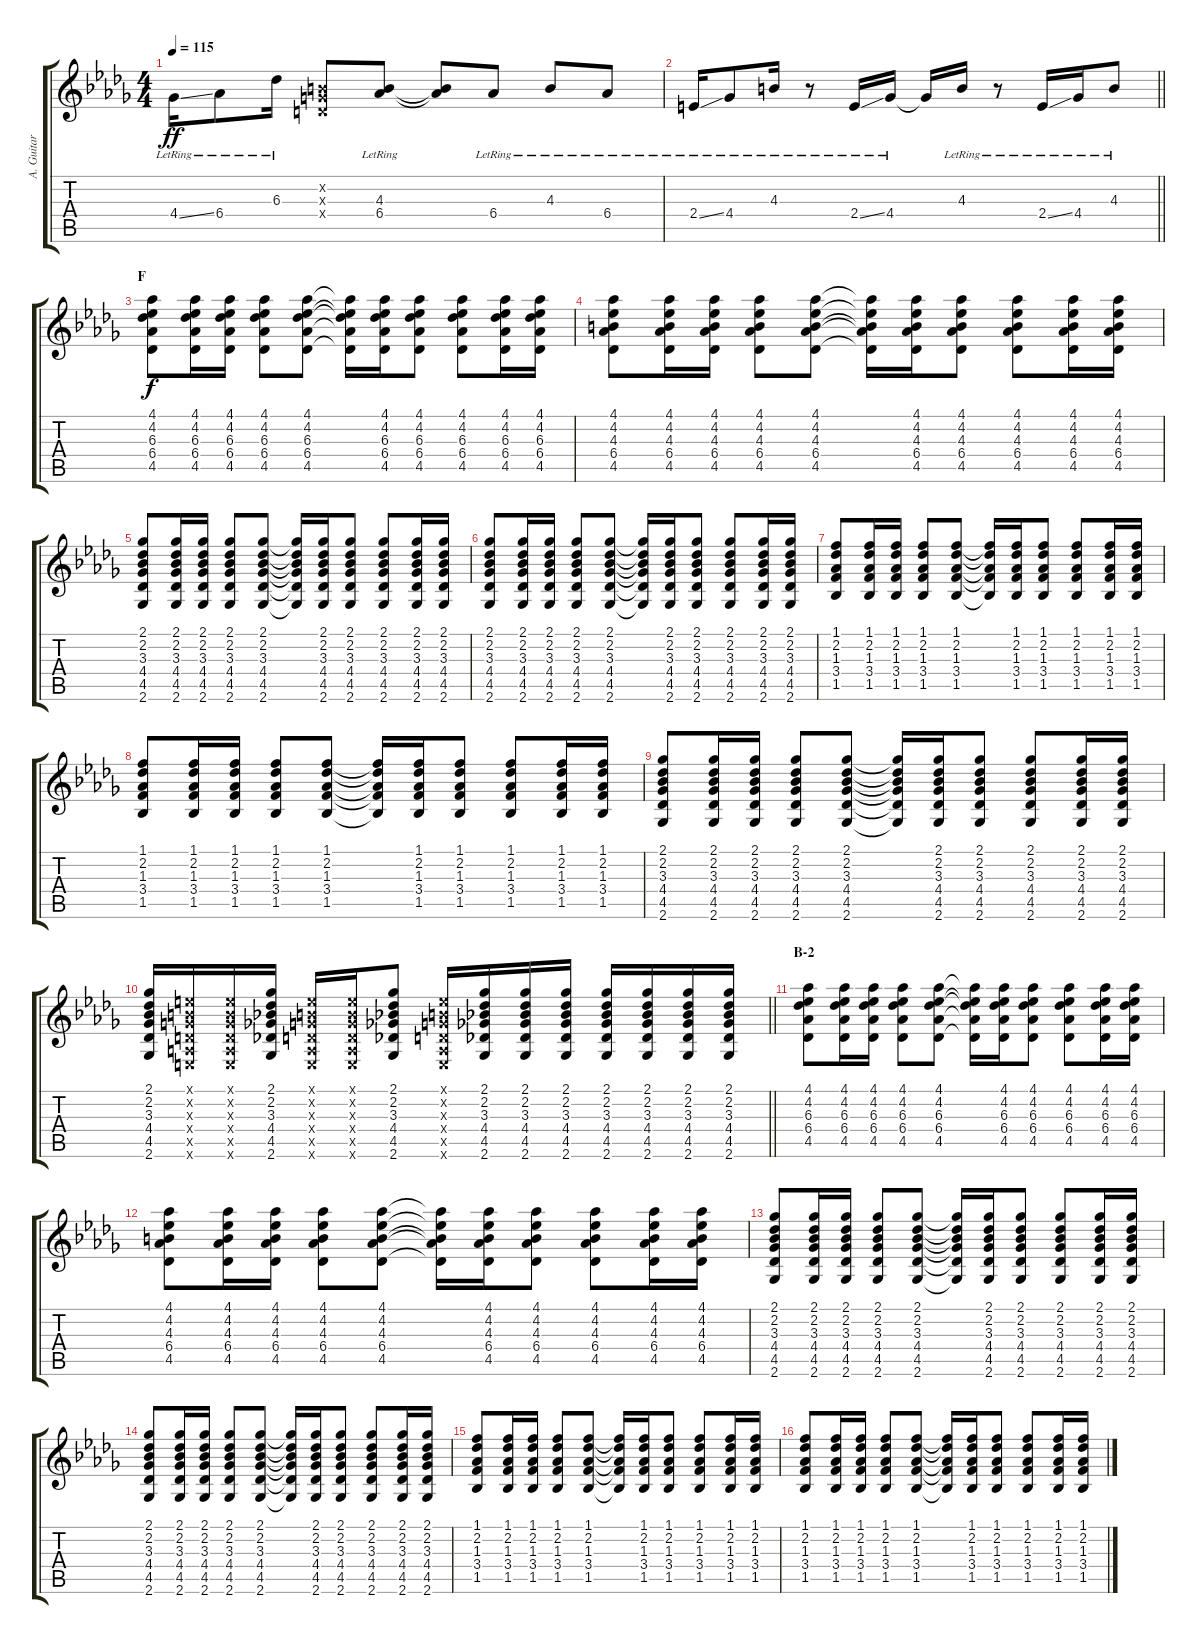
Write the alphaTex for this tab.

\track ("A. Guitar" "A. Guitar") {instrument acousticguitarsteel}
\staff {score tabs}
\tuning (E4 B3 G3 D3 A2 E2) {hide}
\ts (4 4)
\tempo 115
\clef g2
\ks db
4.4{ss lr}.16{dy ff} 6.4{lr}.8 6.3{lr}.16 (0.2{x} 0.3{x} 0.4{x}).8 (4.3{lr} 6.4{lr}).8 (4.3{t} 6.4{t}).8 6.4{lr}.8 4.3{lr}.8 6.4{lr}.8 |
\barLineRight lightlight
2.4{ss lr}.16 4.4{lr}.8 4.3{lr}.16 r.8 2.4{ss lr}.16 4.4{lr}.16 4.4{t}.16 4.3{lr}.16 r.8 2.4{ss lr}.16 4.4{lr}.16 4.3{lr}.8 |
\section ("" "F")
(4.1 4.2 6.3 6.4 4.5).8{dy f} (4.1 4.2 6.3 6.4 4.5).16 (4.1 4.2 6.3 6.4 4.5).16 (4.1 4.2 6.3 6.4 4.5).8 (4.1 4.2 6.3 6.4 4.5).8 (4.1{t} 4.2{t} 6.3{t} 6.4{t} 4.5{t}).16 (4.1 4.2 6.3 6.4 4.5).16 (4.1 4.2 6.3 6.4 4.5).8 (4.1 4.2 6.3 6.4 4.5).8 (4.1 4.2 6.3 6.4 4.5).16 (4.1 4.2 6.3 6.4 4.5).16 |
(4.1 4.2 4.3 6.4 4.5).8 (4.1 4.2 4.3 6.4 4.5).16 (4.1 4.2 4.3 6.4 4.5).16 (4.1 4.2 4.3 6.4 4.5).8 (4.1 4.2 4.3 6.4 4.5).8 (4.1{t} 4.2{t} 4.3{t} 6.4{t} 4.5{t}).16 (4.1 4.2 4.3 6.4 4.5).16 (4.1 4.2 4.3 6.4 4.5).8 (4.1 4.2 4.3 6.4 4.5).8 (4.1 4.2 4.3 6.4 4.5).16 (4.1 4.2 4.3 6.4 4.5).16 |
(2.1 2.2 3.3 4.4 4.5 2.6).8 (2.1 2.2 3.3 4.4 4.5 2.6).16 (2.1 2.2 3.3 4.4 4.5 2.6).16 (2.1 2.2 3.3 4.4 4.5 2.6).8 (2.1 2.2 3.3 4.4 4.5 2.6).8 (2.1{t} 2.2{t} 3.3{t} 4.4{t} 4.5{t} 2.6{t}).16 (2.1 2.2 3.3 4.4 4.5 2.6).16 (2.1 2.2 3.3 4.4 4.5 2.6).8 (2.1 2.2 3.3 4.4 4.5 2.6).8 (2.1 2.2 3.3 4.4 4.5 2.6).16 (2.1 2.2 3.3 4.4 4.5 2.6).16 |
(2.1 2.2 3.3 4.4 4.5 2.6).8 (2.1 2.2 3.3 4.4 4.5 2.6).16 (2.1 2.2 3.3 4.4 4.5 2.6).16 (2.1 2.2 3.3 4.4 4.5 2.6).8 (2.1 2.2 3.3 4.4 4.5 2.6).8 (2.1{t} 2.2{t} 3.3{t} 4.4{t} 4.5{t} 2.6{t}).16 (2.1 2.2 3.3 4.4 4.5 2.6).16 (2.1 2.2 3.3 4.4 4.5 2.6).8 (2.1 2.2 3.3 4.4 4.5 2.6).8 (2.1 2.2 3.3 4.4 4.5 2.6).16 (2.1 2.2 3.3 4.4 4.5 2.6).16 |
(1.1 2.2 1.3 3.4 1.5).8 (1.1 2.2 1.3 3.4 1.5).16 (1.1 2.2 1.3 3.4 1.5).16 (1.1 2.2 1.3 3.4 1.5).8 (1.1 2.2 1.3 3.4 1.5).8 (1.1{t} 2.2{t} 1.3{t} 3.4{t} 1.5{t}).16 (1.1 2.2 1.3 3.4 1.5).16 (1.1 2.2 1.3 3.4 1.5).8 (1.1 2.2 1.3 3.4 1.5).8 (1.1 2.2 1.3 3.4 1.5).16 (1.1 2.2 1.3 3.4 1.5).16 |
(1.1 2.2 1.3 3.4 1.5).8 (1.1 2.2 1.3 3.4 1.5).16 (1.1 2.2 1.3 3.4 1.5).16 (1.1 2.2 1.3 3.4 1.5).8 (1.1 2.2 1.3 3.4 1.5).8 (1.1{t} 2.2{t} 1.3{t} 3.4{t} 1.5{t}).16 (1.1 2.2 1.3 3.4 1.5).16 (1.1 2.2 1.3 3.4 1.5).8 (1.1 2.2 1.3 3.4 1.5).8 (1.1 2.2 1.3 3.4 1.5).16 (1.1 2.2 1.3 3.4 1.5).16 |
(2.1 2.2 3.3 4.4 4.5 2.6).8 (2.1 2.2 3.3 4.4 4.5 2.6).16 (2.1 2.2 3.3 4.4 4.5 2.6).16 (2.1 2.2 3.3 4.4 4.5 2.6).8 (2.1 2.2 3.3 4.4 4.5 2.6).8 (2.1{t} 2.2{t} 3.3{t} 4.4{t} 4.5{t} 2.6{t}).16 (2.1 2.2 3.3 4.4 4.5 2.6).16 (2.1 2.2 3.3 4.4 4.5 2.6).8 (2.1 2.2 3.3 4.4 4.5 2.6).8 (2.1 2.2 3.3 4.4 4.5 2.6).16 (2.1 2.2 3.3 4.4 4.5 2.6).16 |
\barLineRight lightlight
(2.1 2.2 3.3 4.4 4.5 2.6).16 (0.1{x} 0.2{x} 0.3{x} 0.4{x} 0.5{x} 0.6{x}).16 (0.1{x} 0.2{x} 0.3{x} 0.4{x} 0.5{x} 0.6{x}).16 (2.1 2.2 3.3 4.4 4.5 2.6).16 (0.1{x} 0.2{x} 0.3{x} 0.4{x} 0.5{x} 0.6{x}).16 (0.1{x} 0.2{x} 0.3{x} 0.4{x} 0.5{x} 0.6{x}).16 (2.1 2.2 3.3 4.4 4.5 2.6).8 (0.1{x} 0.2{x} 0.3{x} 0.4{x} 0.5{x} 0.6{x}).16 (2.1 2.2 3.3 4.4 4.5 2.6).16 (2.1 2.2 3.3 4.4 4.5 2.6).16 (2.1 2.2 3.3 4.4 4.5 2.6).16 (2.1 2.2 3.3 4.4 4.5 2.6).16 (2.1 2.2 3.3 4.4 4.5 2.6).16 (2.1 2.2 3.3 4.4 4.5 2.6).16 (2.1 2.2 3.3 4.4 4.5 2.6).16 |
\section ("" "B-2")
(4.1 4.2 6.3 6.4 4.5).8 (4.1 4.2 6.3 6.4 4.5).16 (4.1 4.2 6.3 6.4 4.5).16 (4.1 4.2 6.3 6.4 4.5).8 (4.1 4.2 6.3 6.4 4.5).8 (4.1{t} 4.2{t} 6.3{t} 6.4{t} 4.5{t}).16 (4.1 4.2 6.3 6.4 4.5).16 (4.1 4.2 6.3 6.4 4.5).8 (4.1 4.2 6.3 6.4 4.5).8 (4.1 4.2 6.3 6.4 4.5).16 (4.1 4.2 6.3 6.4 4.5).16 |
(4.1 4.2 4.3 6.4 4.5).8 (4.1 4.2 4.3 6.4 4.5).16 (4.1 4.2 4.3 6.4 4.5).16 (4.1 4.2 4.3 6.4 4.5).8 (4.1 4.2 4.3 6.4 4.5).8 (4.1{t} 4.2{t} 4.3{t} 6.4{t} 4.5{t}).16 (4.1 4.2 4.3 6.4 4.5).16 (4.1 4.2 4.3 6.4 4.5).8 (4.1 4.2 4.3 6.4 4.5).8 (4.1 4.2 4.3 6.4 4.5).16 (4.1 4.2 4.3 6.4 4.5).16 |
(2.1 2.2 3.3 4.4 4.5 2.6).8 (2.1 2.2 3.3 4.4 4.5 2.6).16 (2.1 2.2 3.3 4.4 4.5 2.6).16 (2.1 2.2 3.3 4.4 4.5 2.6).8 (2.1 2.2 3.3 4.4 4.5 2.6).8 (2.1{t} 2.2{t} 3.3{t} 4.4{t} 4.5{t} 2.6{t}).16 (2.1 2.2 3.3 4.4 4.5 2.6).16 (2.1 2.2 3.3 4.4 4.5 2.6).8 (2.1 2.2 3.3 4.4 4.5 2.6).8 (2.1 2.2 3.3 4.4 4.5 2.6).16 (2.1 2.2 3.3 4.4 4.5 2.6).16 |
(2.1 2.2 3.3 4.4 4.5 2.6).8 (2.1 2.2 3.3 4.4 4.5 2.6).16 (2.1 2.2 3.3 4.4 4.5 2.6).16 (2.1 2.2 3.3 4.4 4.5 2.6).8 (2.1 2.2 3.3 4.4 4.5 2.6).8 (2.1{t} 2.2{t} 3.3{t} 4.4{t} 4.5{t} 2.6{t}).16 (2.1 2.2 3.3 4.4 4.5 2.6).16 (2.1 2.2 3.3 4.4 4.5 2.6).8 (2.1 2.2 3.3 4.4 4.5 2.6).8 (2.1 2.2 3.3 4.4 4.5 2.6).16 (2.1 2.2 3.3 4.4 4.5 2.6).16 |
(1.1 2.2 1.3 3.4 1.5).8 (1.1 2.2 1.3 3.4 1.5).16 (1.1 2.2 1.3 3.4 1.5).16 (1.1 2.2 1.3 3.4 1.5).8 (1.1 2.2 1.3 3.4 1.5).8 (1.1{t} 2.2{t} 1.3{t} 3.4{t} 1.5{t}).16 (1.1 2.2 1.3 3.4 1.5).16 (1.1 2.2 1.3 3.4 1.5).8 (1.1 2.2 1.3 3.4 1.5).8 (1.1 2.2 1.3 3.4 1.5).16 (1.1 2.2 1.3 3.4 1.5).16 |
(1.1 2.2 1.3 3.4 1.5).8 (1.1 2.2 1.3 3.4 1.5).16 (1.1 2.2 1.3 3.4 1.5).16 (1.1 2.2 1.3 3.4 1.5).8 (1.1 2.2 1.3 3.4 1.5).8 (1.1{t} 2.2{t} 1.3{t} 3.4{t} 1.5{t}).16 (1.1 2.2 1.3 3.4 1.5).16 (1.1 2.2 1.3 3.4 1.5).8 (1.1 2.2 1.3 3.4 1.5).8 (1.1 2.2 1.3 3.4 1.5).16 (1.1 2.2 1.3 3.4 1.5).16
